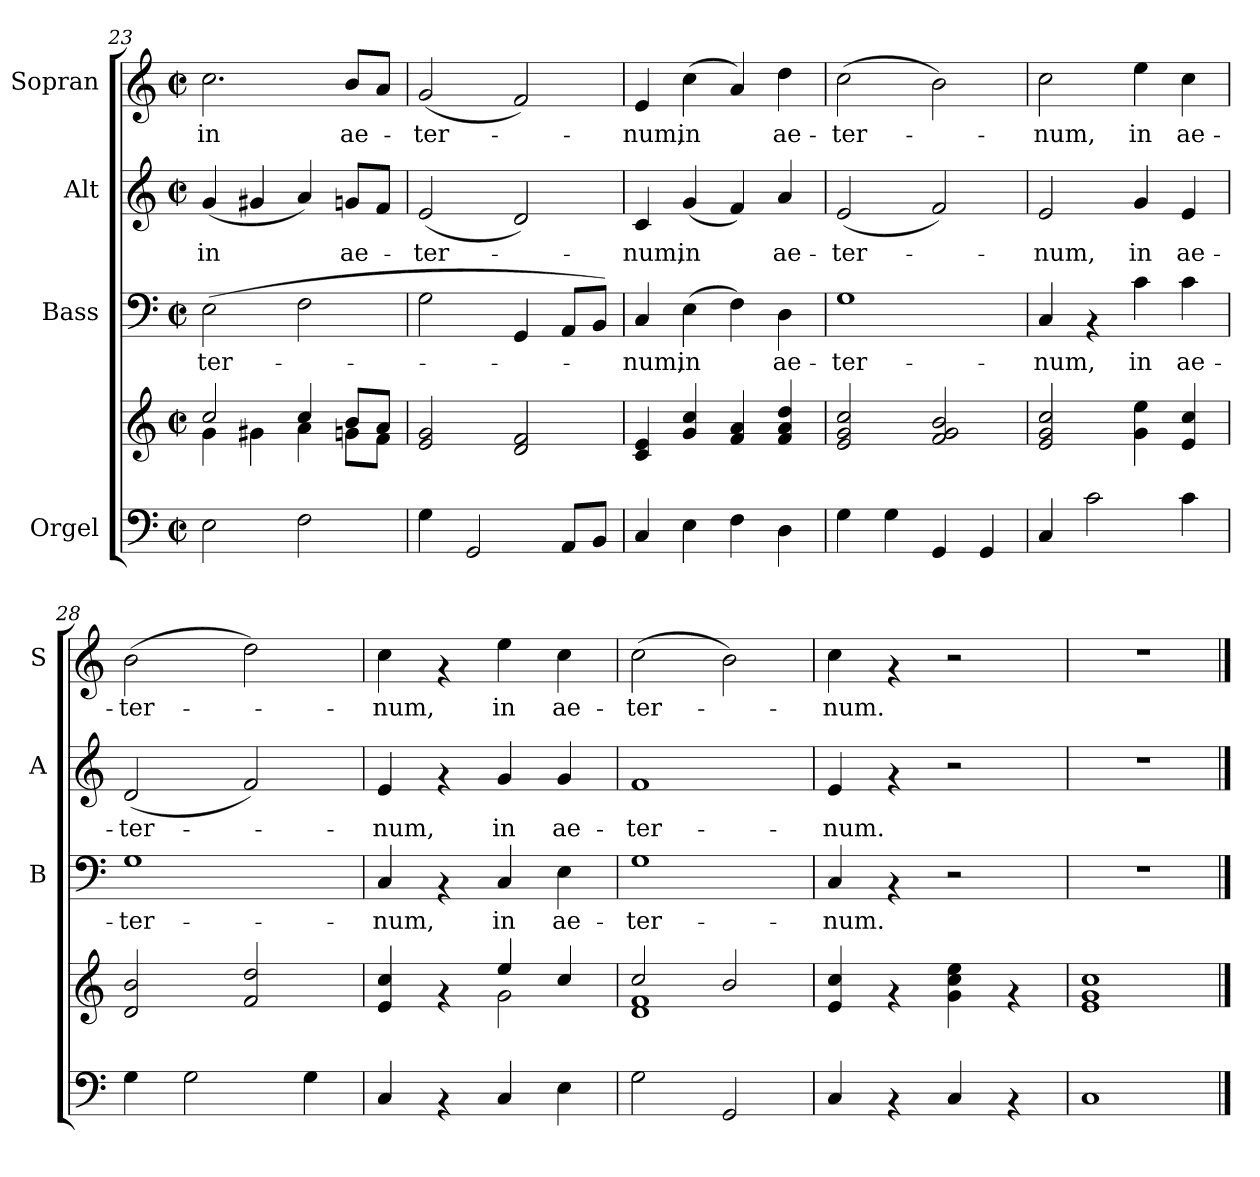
**kern	**kern	**kern	**text	**kern	**text	**kern	**text
*part4	*part4	*part3	*part3	*part2	*part2	*part1	*part1
*staff5	*staff4	*staff3	*staff3	*staff2	*staff2	*staff1	*staff1
*I"Orgel	*	*I"Bass	*	*I"Alt	*	*I"Sopran	*
*	*	*I'B	*	*I'A	*	*I'S	*
*clefF4	*clefG2	*clefF4	*	*clefG2	*	*clefG2	*
*k[]	*k[]	*k[]	*	*k[]	*	*k[]	*
*C:	*C:	*C:	*	*C:	*	*C:	*
*M2/2	*M2/2	*M2/2	*	*M2/2	*	*M2/2	*
*met(c|)	*met(c|)	*met(c|)	*	*met(c|)	*	*met(c|)	*
=23	=23	=23	=23	=23	=23	=23	=23
*	*^	*	*	*	*	*	*
!	!	!	!	!LO:LY:b	!	!LO:LY:b	!	!LO:LY:b
2E\	2cc/	4g\	(>2E\	-ter-	(<4g/	in	2.cc\	in
.	.	4g#X\	.	.	4g#X/	.	.	.
2F\	4cc/	4a\	2F\	.	4a/)	.	.	.
!	!	!	!	!	!	!LO:LY:b	!	!LO:LY:b
.	8b/L	8gn\L	.	.	8gn/L	ae-	8b/L	ae-
.	8a/J	8f\J	.	.	8f/J	.	8a/J	.
=24	=24	=24	=24	=24	=24	=24	=24	=24
!	!	!	!	!	!	!LO:LY:b	!	!LO:LY:b
*	*v	*v	*	*	*	*	*	*
4G\	2e/ 2g/	2G\	.	(<2e/	-ter-	(<2g/	-ter-
2GG/	.	.	.	.	.	.	.
.	2d/ 2f/	4GG/	.	2d/)	.	2f/)	.
8AA/L	.	8AA/L	.	.	.	.	.
8BB/J	.	8BB/J)	.	.	.	.	.
=25	=25	=25	=25	=25	=25	=25	=25
!	!	!	!LO:LY:b	!	!LO:LY:b	!	!LO:LY:b
4C/	4c/ 4e/	4C/	-num,	4c/	-num,	4e/	-num,
!	!	!	!LO:LY:b	!	!LO:LY:b	!	!LO:LY:b
4E\	4g/ 4cc/	(>4E\	in	(<4g/	in	(>4cc\	in
4F\	4f/ 4a/	4F\)	.	4f/)	.	4a/)	.
!	!	!	!LO:LY:b	!	!LO:LY:b	!	!LO:LY:b
4D\	4f/ 4a/ 4dd/	4D\	ae-	4a/	ae-	4dd\	ae-
=26	=26	=26	=26	=26	=26	=26	=26
!	!	!	!LO:LY:b	!	!LO:LY:b	!	!LO:LY:b
4G\	2e/ 2g/ 2cc/	1G	-ter-	(<2e/	-ter-	(>2cc\	-ter-
4G\	.	.	.	.	.	.	.
4GG/	2f/ 2g/ 2b/	.	.	2f/)	.	2b\)	.
4GG/	.	.	.	.	.	.	.
!!LO:LB:g=z
=27	=27	=27	=27	=27	=27	=27	=27
!	!	!	!LO:LY:b	!	!LO:LY:b	!	!LO:LY:b
4C/	2e/ 2g/ 2cc/	4C/	-num,	2e/	-num,	2cc\	-num,
2c\	.	4rAA	.	.	.	.	.
!	!	!	!LO:LY:b	!	!LO:LY:b	!	!LO:LY:b
.	4g\ 4ee\	4c\	in	4g/	in	4ee\	in
!	!	!	!LO:LY:b	!	!LO:LY:b	!	!LO:LY:b
4c\	4e/ 4cc/	4c\	ae-	4e/	ae-	4cc\	ae-
=28	=28	=28	=28	=28	=28	=28	=28
!	!	!	!LO:LY:b	!	!LO:LY:b	!	!LO:LY:b
4G\	2d/ 2b/	1G	-ter-	(<2d/	-ter-	(>2b\	-ter-
2G\	.	.	.	.	.	.	.
.	2f/ 2dd/	.	.	2f/)	.	2dd\)	.
4G\	.	.	.	.	.	.	.
=29	=29	=29	=29	=29	=29	=29	=29
*	*^	*	*	*	*	*	*
!	!	!	!	!LO:LY:b	!	!LO:LY:b	!	!LO:LY:b
4C/	4e/ 4cc/	2ryy	4C/	-num,	4e/	-num,	4cc\	-num,
4rAA	4rf	.	4rAA	.	4rf	.	4rf	.
!	!	!	!	!LO:LY:b	!	!LO:LY:b	!	!LO:LY:b
4C/	4ee/	2g\	4C/	in	4g/	in	4ee\	in
!	!	!	!	!LO:LY:b	!	!LO:LY:b	!	!LO:LY:b
4E\	4cc/	.	4E\	ae-	4g/	ae-	4cc\	ae-
=30	=30	=30	=30	=30	=30	=30	=30	=30
!	!	!	!	!LO:LY:b	!	!LO:LY:b	!	!LO:LY:b
2G\	2cc/	1d 1f	1G	-ter-	1f	-ter-	(>2cc\	-ter-
2GG/	2b/	.	.	.	.	.	2b\)	.
*	*v	*v	*	*	*	*	*	*
=31	=31	=31	=31	=31	=31	=31	=31
!	!	!	!LO:LY:b	!	!LO:LY:b	!	!LO:LY:b
4C/	4e/ 4cc/	4C/	-num.	4e/	-num.	4cc\	-num.
4rAA	4rf	4rAA	.	4rf	.	4rf	.
4C/	4g\ 4cc\ 4ee\	2r	.	2r	.	2r	.
4rAA	4rf	.	.	.	.	.	.
=32	=32	=32	=32	=32	=32	=32	=32
1C	1e 1g 1cc	1r	.	1r	.	1r	.
==	==	==	==	==	==	==	==
*-	*-	*-	*-	*-	*-	*-	*-
